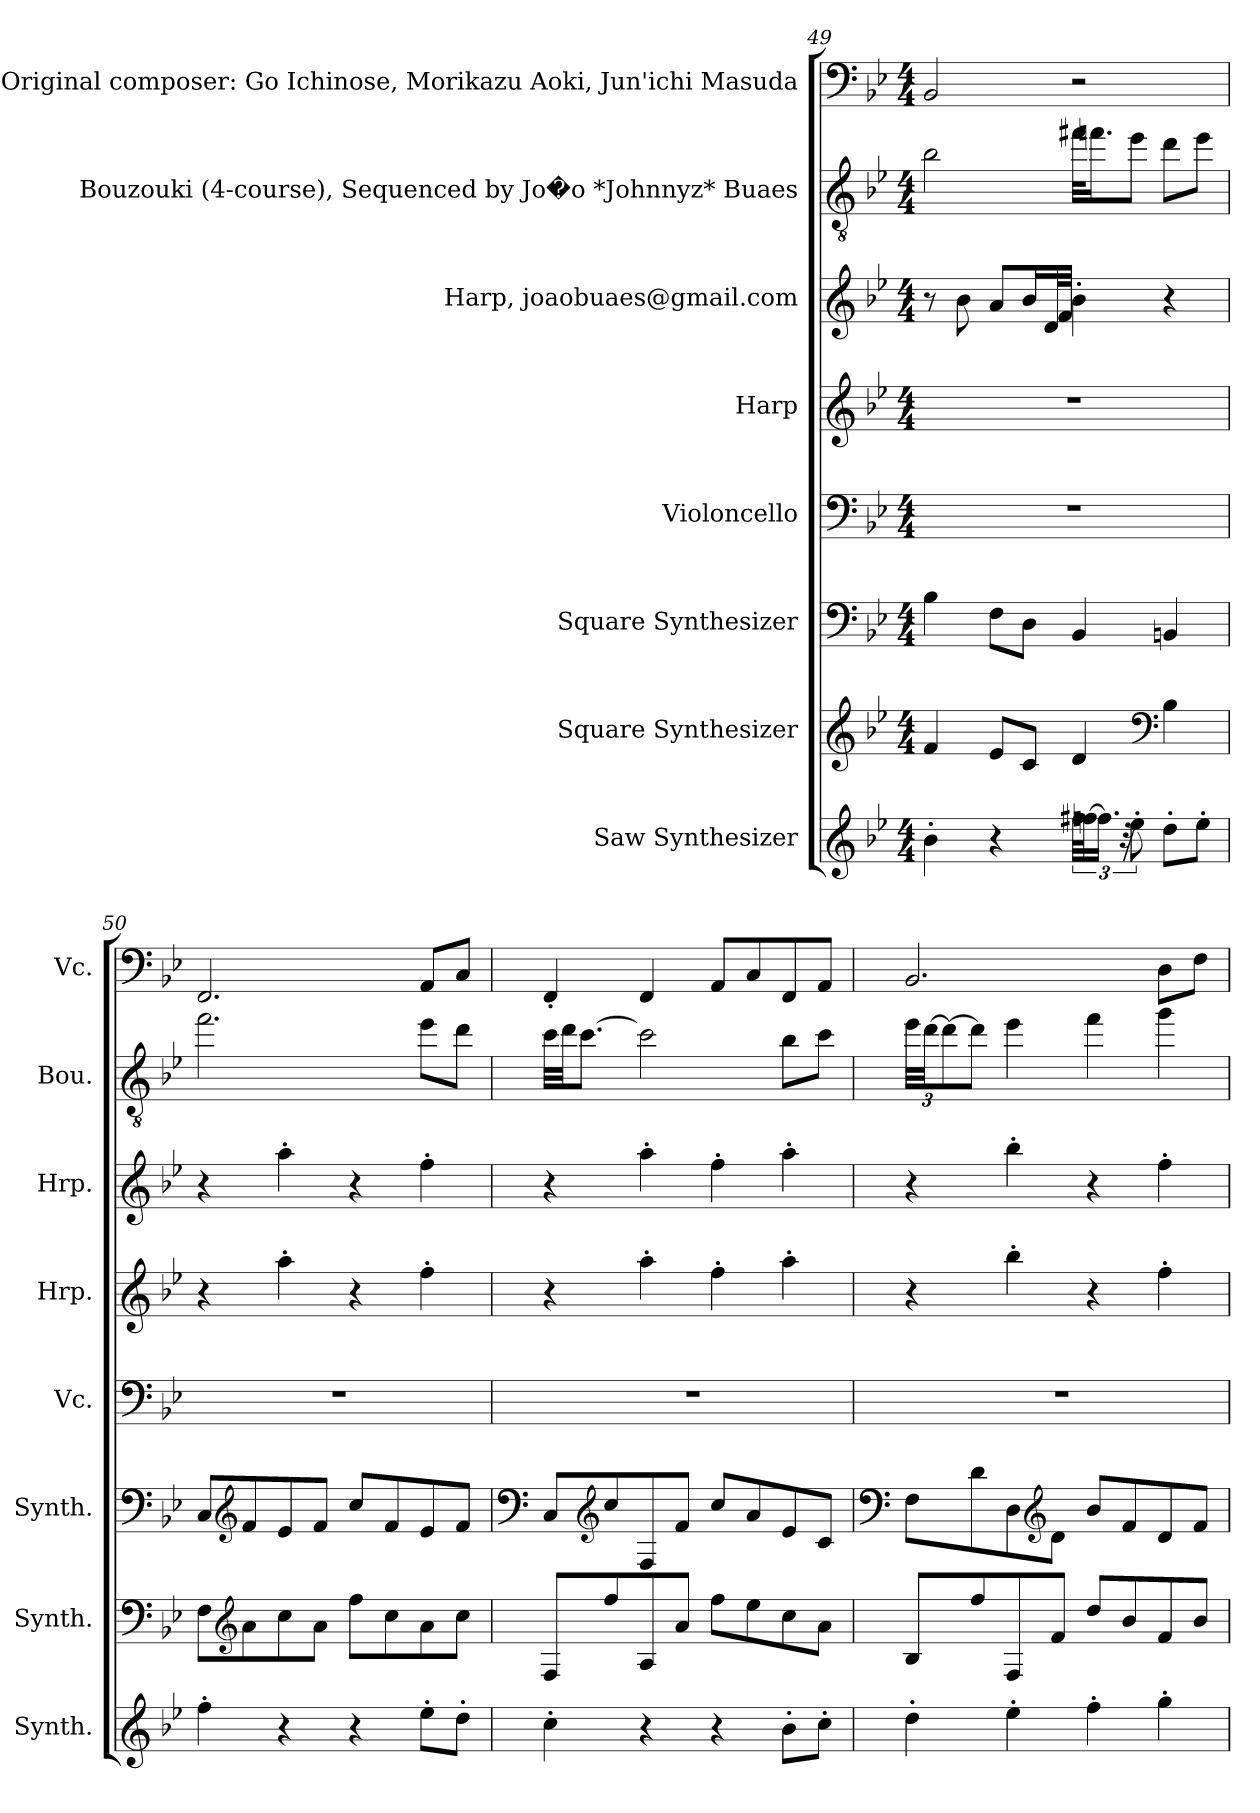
**kern	**kern	**kern	**kern	**kern	**kern	**kern	**kern
*part8	*part7	*part6	*part5	*part4	*part3	*part2	*part1
*staff8	*staff7	*staff6	*staff5	*staff4	*staff3	*staff2	*staff1
*I"Saw Synthesizer	*I"Square Synthesizer	*I"Square Synthesizer	*I"Violoncello	*I"Harp	*I"Harp, joaobuaes@gmail.com	*I"Bouzouki (4-course), Sequenced by Jo�o *Johnnyz* Buaes	*I"Violoncello, Original composer: Go Ichinose, Morikazu Aoki, Jun'ichi Masuda
*I'Synth.	*I'Synth.	*I'Synth.	*I'Vc.	*I'Hrp.	*I'Hrp.	*I'Bou.	*I'Vc.
!!LO:PB:g=z
*clefG2	*clefG2	*clefF4	*clefF4	*clefG2	*clefG2	*clefGv2	*clefF4
*k[b-e-]	*k[b-e-]	*k[b-e-]	*k[b-e-]	*k[b-e-]	*k[b-e-]	*k[b-e-]	*k[b-e-]
*M4/4	*M4/4	*M4/4	*M4/4	*M4/4	*M4/4	*M4/4	*M4/4
=49	=49	=49	=49	=49	=49	=49	=49
4b-'\	4f/	4B-\	1r	1r	8r	2b-\	2BB-/
.	.	.	.	.	8b-\	.	.
4r	8e-/L	8F\L	.	.	8a/L	.	.
.	8c/J	8D\J	.	.	16b-/L	.	.
.	.	.	.	.	32d/L	.	.
.	.	.	.	.	32f/JJJ	.	.
48ff#X\LLL	4d/	4BB-/	.	.	4b-'\	32ff#X\KLL	2r
[48ffn\J	.	.	.	.	.	.	.
.	.	.	.	.	.	16.ffn\J	.
24.ff\JJ]	.	.	.	.	.	.	.
48r	.	.	.	.	.	.	.
8ee-'\	.	.	.	.	.	8ee-\J	.
*	*clefF4	*	*	*	*	*	*
8dd'\L	4B-\	4BBn/	.	.	4r	8dd\L	.
8ee-'\J	.	.	.	.	.	8ee-\J	.
=50	=50	=50	=50	=50	=50	=50	=50
4ff'\	8F\L	8C/L	1r	4r	4r	2.ff\	2.FF/
*	*clefG2	*clefG2	*	*	*	*	*
.	8a\	8f/	.	.	.	.	.
4r	8cc\	8e-/	.	4aa'\	4aa'\	.	.
.	8a\J	8f/J	.	.	.	.	.
4r	8ff\L	8cc/L	.	4r	4r	.	.
.	8cc\	8f/	.	.	.	.	.
8ee-'\L	8a\	8e-/	.	4ff'\	4ff'\	8ee-\L	8AA/L
8dd'\J	8cc\J	8f/J	.	.	.	8dd\J	8C/J
=51	=51	=51	=51	=51	=51	=51	=51
*	*	*clefF4	*	*	*	*	*
4cc'\	8F/L	8C/L	1r	4r	4r	32cc\LLL	4FF'/
.	.	.	.	.	.	32dd\JJ	.
.	.	.	.	.	.	[8.cc\J	.
*	*	*clefG2	*	*	*	*	*
.	8ff/	8cc/	.	.	.	.	.
4r	8A/	8F/	.	4aa'\	4aa'\	2cc\]	4FF/
.	8a/J	8f/J	.	.	.	.	.
4r	8ff\L	8cc/L	.	4ff'\	4ff'\	.	8AA/L
.	8ee-\	8a/	.	.	.	.	8C/
8b-'\L	8cc\	8e-/	.	4aa'\	4aa'\	8b-\L	8FF/
8cc'\J	8a\J	8c/J	.	.	.	8cc\J	8AA/J
!!LO:PB:g=z
=52	=52	=52	=52	=52	=52	=52	=52
*	*	*clefF4	*	*	*	*	*
*	*	*	*	*	*	*Xbrackettup	*
4dd'\	8B-/L	8F\L	1r	4r	4r	48ee-\LLL	2.BB-/
.	.	.	.	.	.	[48dd\JJ	.
.	.	.	.	.	.	12dd\_	.
.	8ff/	8d\	.	.	.	8dd\J]	.
4ee-'\	8F/	8D\	.	4bb-'\	4bb-'\	4ee-\	.
*	*	*clefG2	*	*	*	*	*
.	8f/J	8d\J	.	.	.	.	.
4ff'\	8dd/L	8b-/L	.	4r	4r	4ff\	.
.	8b-/	8f/	.	.	.	.	.
4gg'\	8f/	8d/	.	4ff'\	4ff'\	4gg\	8D\L
.	8b-/J	8f/J	.	.	.	.	8F\J
=	=	=	=	=	=	=	=
*-	*-	*-	*-	*-	*-	*-	*-
